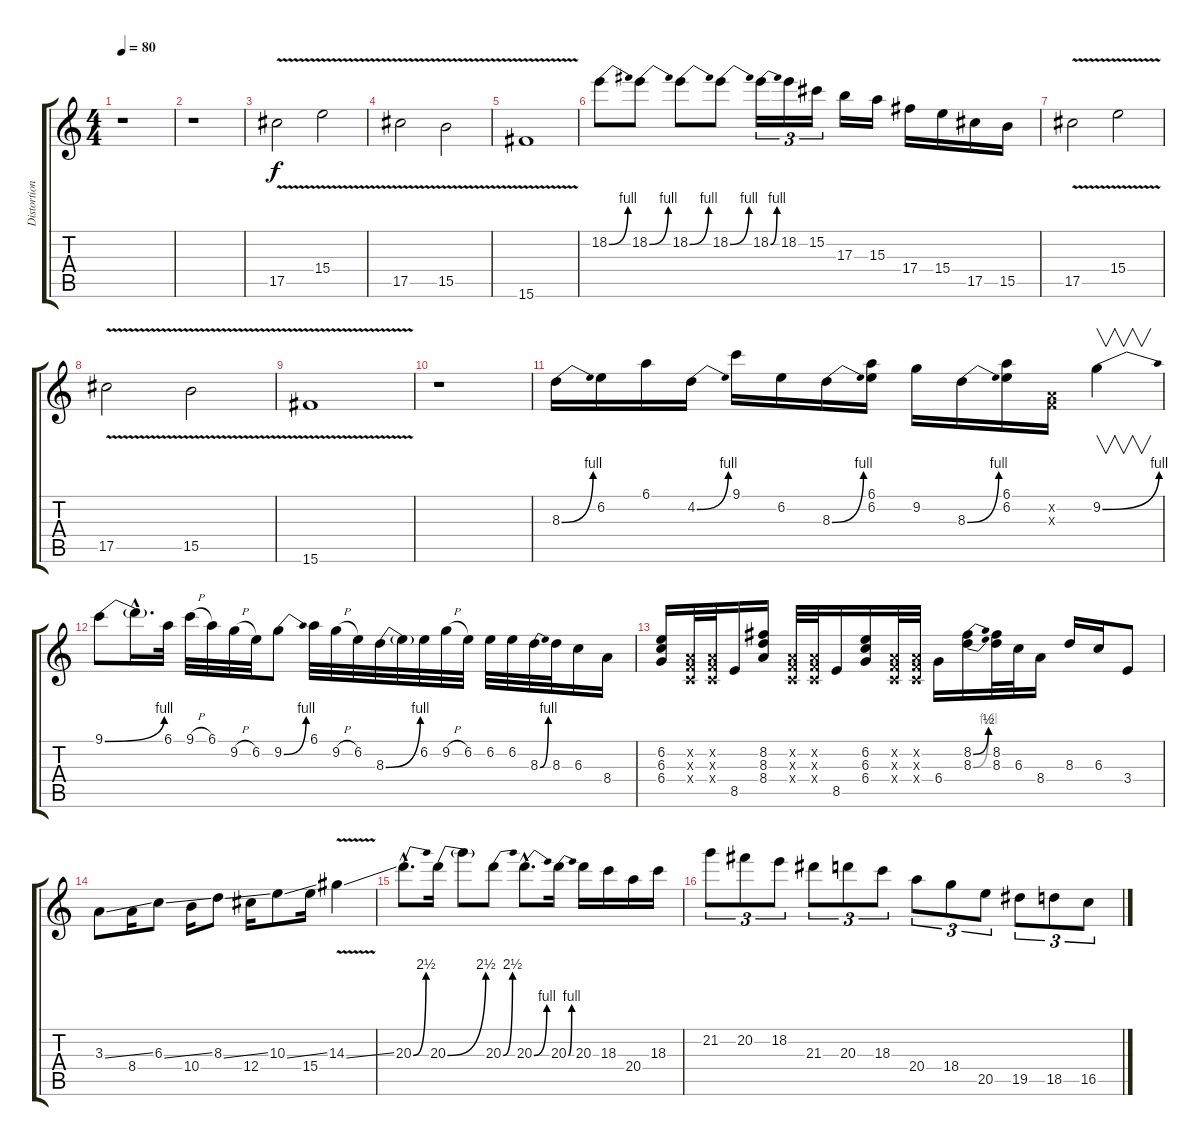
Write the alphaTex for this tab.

\track ("Distortion Guitar" "Distortion") {instrument distortionguitar}
\staff {score tabs}
\tuning (Eb4 Bb3 Gb3 Db3 Ab2 Eb2) {hide}
\ts (4 4)
\tempo 80
\clef g2
\ks c
r.1{dy f} |
r.1 |
17.5{v}.2 15.4{v}.2 |
17.5{v}.2 15.5{v}.2 |
15.6{v}.1 |
18.2{be (bend 0 0 60 4)}.8 18.2{be (bend 0 0 60 4)}.8 18.2{be (bend 0 0 60 4)}.8 18.2{be (bend 0 0 60 4)}.8 18.2{be (bend 0 0 60 4)}.16{tu (3 2)} 18.2.16{tu (3 2)} 15.2.16{tu (3 2)} 17.3.16 15.3.16 17.4.16 15.4.16 17.5.16 15.5.16 |
17.5{v}.2 15.4{v}.2 |
17.5{v}.2 15.5{v}.2 |
15.6{v}.1 |
r.1 |
8.3{be (bend 0 0 60 4)}.16 6.2.16 6.1.16 4.2{be (bend 0 0 60 4)}.16 9.1.16 6.2.16 8.3{be (bend 0 0 60 4)}.16 (6.1 6.2).16 9.2.16 8.3{be (bend 0 0 60 4)}.16 (6.1 6.2).16 (-1.2{x} -1.3{x}).16 9.2{be (bend 0 0 60 4)}.4{v} |
9.1{be (bend 0 0 60 4)}.8 9.1{hac t}.16{d} 6.1.32 9.1{h}.32 6.1.32 9.2{h}.32 6.2.32 9.2{be (bend 0 0 60 4)}.8 6.1.32 9.2{h}.32 6.2.32 8.3{be (bend 0 0 60 4)}.32 8.3{t}.32 6.2.32 9.2{h}.32 6.2.32 6.2.32 6.2.32 8.3{be (bend 0 0 60 4)}.32 8.3.32 6.3.16 8.4.16 |
(6.2 6.3 6.4).16 (-1.2{x} -1.3{x} -1.4{x}).32 (-1.2{x} -1.3{x} -1.4{x}).32 8.5.16 (8.2 8.3 8.4).16 (-1.2{x} -1.3{x} -1.4{x}).32 (-1.2{x} -1.3{x} -1.4{x}).32 8.5.16 (6.2 6.3 6.4).16 (-1.2{x} -1.3{x} -1.4{x}).32 (-1.2{x} -1.3{x} -1.4{x}).32 6.4.16 (8.2{be (bend 0 0 60 2)} 8.3{be (bend 0 0 60 4)}).16 (8.2 8.3).32 6.3.32 8.4.16 8.3.16 6.3.16 3.4.8 |
3.3{ss}.8 8.4.16 6.3{ss}.8 10.4.16 8.3{ss}.8 12.4.16 10.3{ss}.8 15.4.16 14.3{v ss}.4 |
20.3{be (bend 0 0 60 10) hac}.8{d} 20.3{be (bend 0 0 60 10)}.16 20.3{t}.8 20.3{be (bend 0 0 60 10)}.8 20.3{be (bend 0 0 60 4) hac}.8{d} 20.3{be (bend 0 0 60 4)}.16 20.3.16 18.3.16 20.4.16 18.3.16 |
21.2.8{tu (3 2)} 20.2.8{tu (3 2)} 18.2.8{tu (3 2)} 21.3.8{tu (3 2)} 20.3.8{tu (3 2)} 18.3.8{tu (3 2)} 20.4.8{tu (3 2)} 18.4.8{tu (3 2)} 20.5.8{tu (3 2)} 19.5.8{tu (3 2)} 18.5.8{tu (3 2)} 16.5.8{tu (3 2)}
